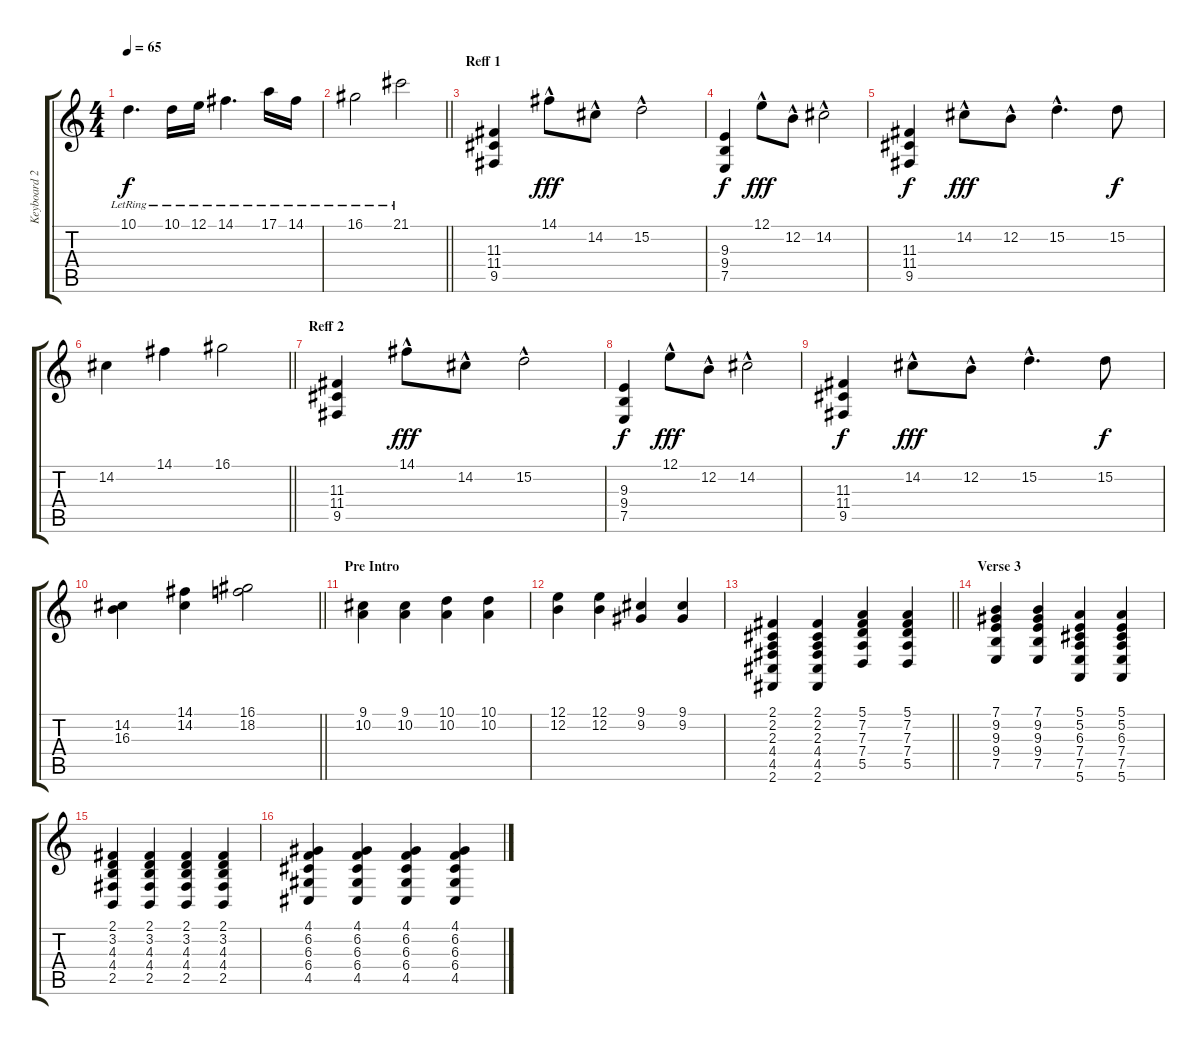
\track ("Keyboard 2" "Keyboard 2") {instrument acousticgrandpiano}
\staff {score tabs}
\tuning (E4 B3 G3 D3 A2 E2) {hide}
\ts (4 4)
\tempo 65
\clef g2
\ks c
10.1{lr}.4{d dy f} 10.1{lr}.16 12.1{lr}.16 14.1{lr}.4{d} 17.1{lr}.16 14.1{lr}.16 |
\barLineRight lightlight
16.1{lr}.2 21.1{lr}.2 |
\section ("" "Reff 1")
(11.3 11.4 9.5).4 14.1{hac}.8{dy fff} 14.2{hac}.8 15.2{hac}.2 |
(9.3 9.4 7.5).4{dy f} 12.1{hac}.8{dy fff} 12.2{hac}.8 14.2{hac}.2 |
(11.3 11.4 9.5).4{dy f} 14.2{hac}.8{dy fff} 12.2{hac}.8 15.2{hac}.4{d} 15.2.8{dy f} |
\barLineRight lightlight
14.2.4 14.1.4 16.1.2 |
\section ("" "Reff 2")
(11.3 11.4 9.5).4 14.1{hac}.8{dy fff} 14.2{hac}.8 15.2{hac}.2 |
(9.3 9.4 7.5).4{dy f} 12.1{hac}.8{dy fff} 12.2{hac}.8 14.2{hac}.2 |
(11.3 11.4 9.5).4{dy f} 14.2{hac}.8{dy fff} 12.2{hac}.8 15.2{hac}.4{d} 15.2.8{dy f} |
\barLineRight lightlight
(14.2 16.3).4 (14.1 14.2).4 (16.1 18.2).2 |
\section ("" "Pre Intro")
(9.1 10.2).4 (9.1 10.2).4 (10.1 10.2).4 (10.1 10.2).4 |
(12.1 12.2).4 (12.1 12.2).4 (9.1 9.2).4 (9.1 9.2).4 |
\barLineRight lightlight
(2.1 2.2 2.3 4.4 4.5 2.6).4{volume 10} (2.1 2.2 2.3 4.4 4.5 2.6).4 (5.1 7.2 7.3 7.4 5.5).4 (5.1 7.2 7.3 7.4 5.5).4 |
\section ("" "Verse 3")
(7.1 9.2 9.3 9.4 7.5).4 (7.1 9.2 9.3 9.4 7.5).4 (5.1 5.2 6.3 7.4 7.5 5.6).4 (5.1 5.2 6.3 7.4 7.5 5.6).4 |
(2.1 3.2 4.3 4.4 2.5).4 (2.1 3.2 4.3 4.4 2.5).4 (2.1 3.2 4.3 4.4 2.5).4 (2.1 3.2 4.3 4.4 2.5).4 |
(4.1 6.2 6.3 6.4 4.5).4 (4.1 6.2 6.3 6.4 4.5).4 (4.1 6.2 6.3 6.4 4.5).4 (4.1 6.2 6.3 6.4 4.5).4
